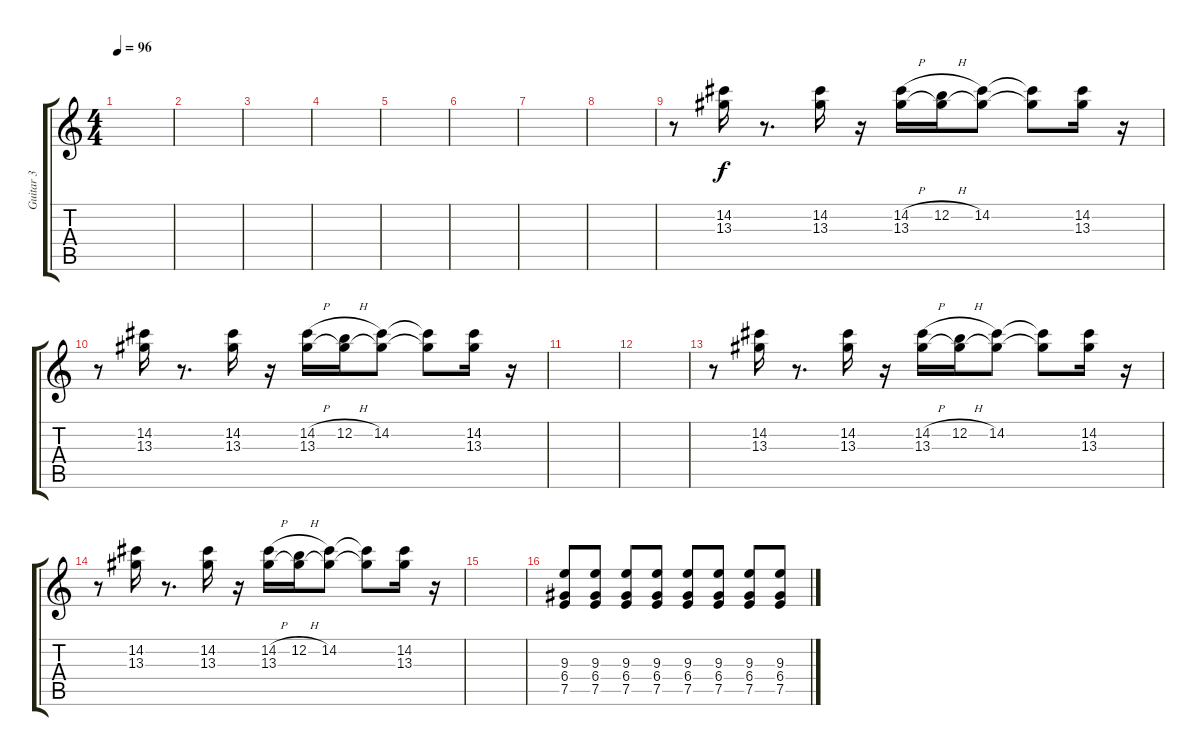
\track ("Guitar 3" "Guitar 3") {instrument overdrivenguitar}
\staff {score tabs}
\tuning (E4 B3 G3 D3 A2 E2) {hide}
\ts (4 4)
\tempo 96
\clef g2
\ks c
|
|
|
|
|
|
|
|
r.8 (14.2 13.3).16 r.8{d} (14.2 13.3).16 r.16 (14.2{h} 13.3).16 (12.2{h} 13.3{t}).16 (14.2 13.3{t}).8 (14.2{t} 13.3{t}).8 (14.2 13.3).16 r.16 |
r.8 (14.2 13.3).16 r.8{d} (14.2 13.3).16 r.16 (14.2{h} 13.3).16 (12.2{h} 13.3{t}).16 (14.2 13.3{t}).8 (14.2{t} 13.3{t}).8 (14.2 13.3).16 r.16 |
|
|
r.8 (14.2 13.3).16 r.8{d} (14.2 13.3).16 r.16 (14.2{h} 13.3).16 (12.2{h} 13.3{t}).16 (14.2 13.3{t}).8 (14.2{t} 13.3{t}).8 (14.2 13.3).16 r.16 |
r.8 (14.2 13.3).16 r.8{d} (14.2 13.3).16 r.16 (14.2{h} 13.3).16 (12.2{h} 13.3{t}).16 (14.2 13.3{t}).8 (14.2{t} 13.3{t}).8 (14.2 13.3).16 r.16 |
|
(9.3 6.4 7.5).8{instrument electricguitarclean} (9.3 6.4 7.5).8 (9.3 6.4 7.5).8 (9.3 6.4 7.5).8 (9.3 6.4 7.5).8 (9.3 6.4 7.5).8 (9.3 6.4 7.5).8 (9.3 6.4 7.5).8
